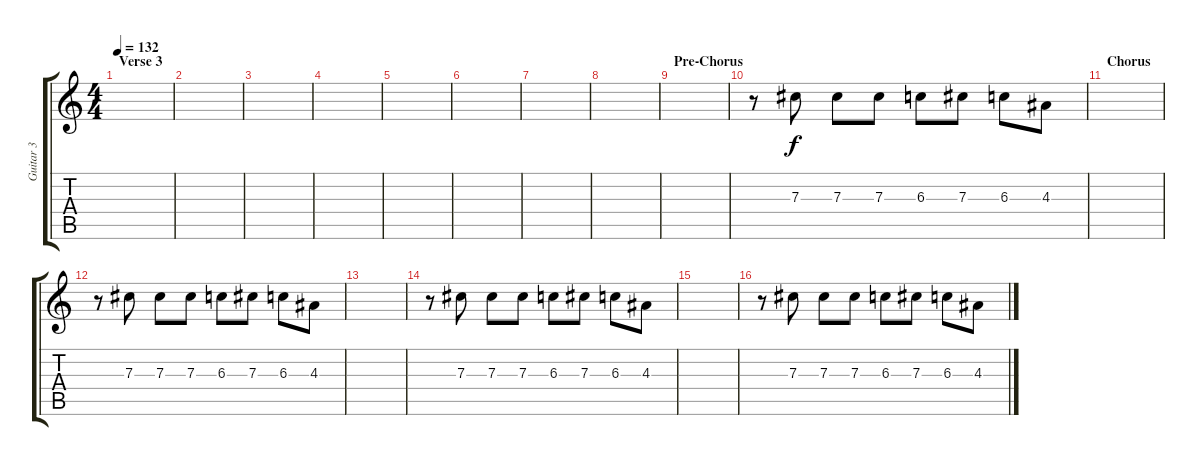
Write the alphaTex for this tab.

\track ("Guitar 3" "Guitar 3") {instrument overdrivenguitar}
\staff {score tabs}
\tuning (Eb4 Bb3 Gb3 Db3 Ab2 Eb2) {hide}
\ts (4 4)
\section ("" "Verse 3")
\tempo 132
\clef g2
\ks c
|
|
|
|
|
|
|
|
\section ("" "Pre-Chorus")
|
r.8 7.3.8 7.3.8 7.3.8 6.3.8 7.3.8 6.3.8 4.3.8 |
\section ("" "Chorus")
|
r.8 7.3.8 7.3.8 7.3.8 6.3.8 7.3.8 6.3.8 4.3.8 |
|
r.8 7.3.8 7.3.8 7.3.8 6.3.8 7.3.8 6.3.8 4.3.8 |
|
r.8 7.3.8 7.3.8 7.3.8 6.3.8 7.3.8 6.3.8 4.3.8
